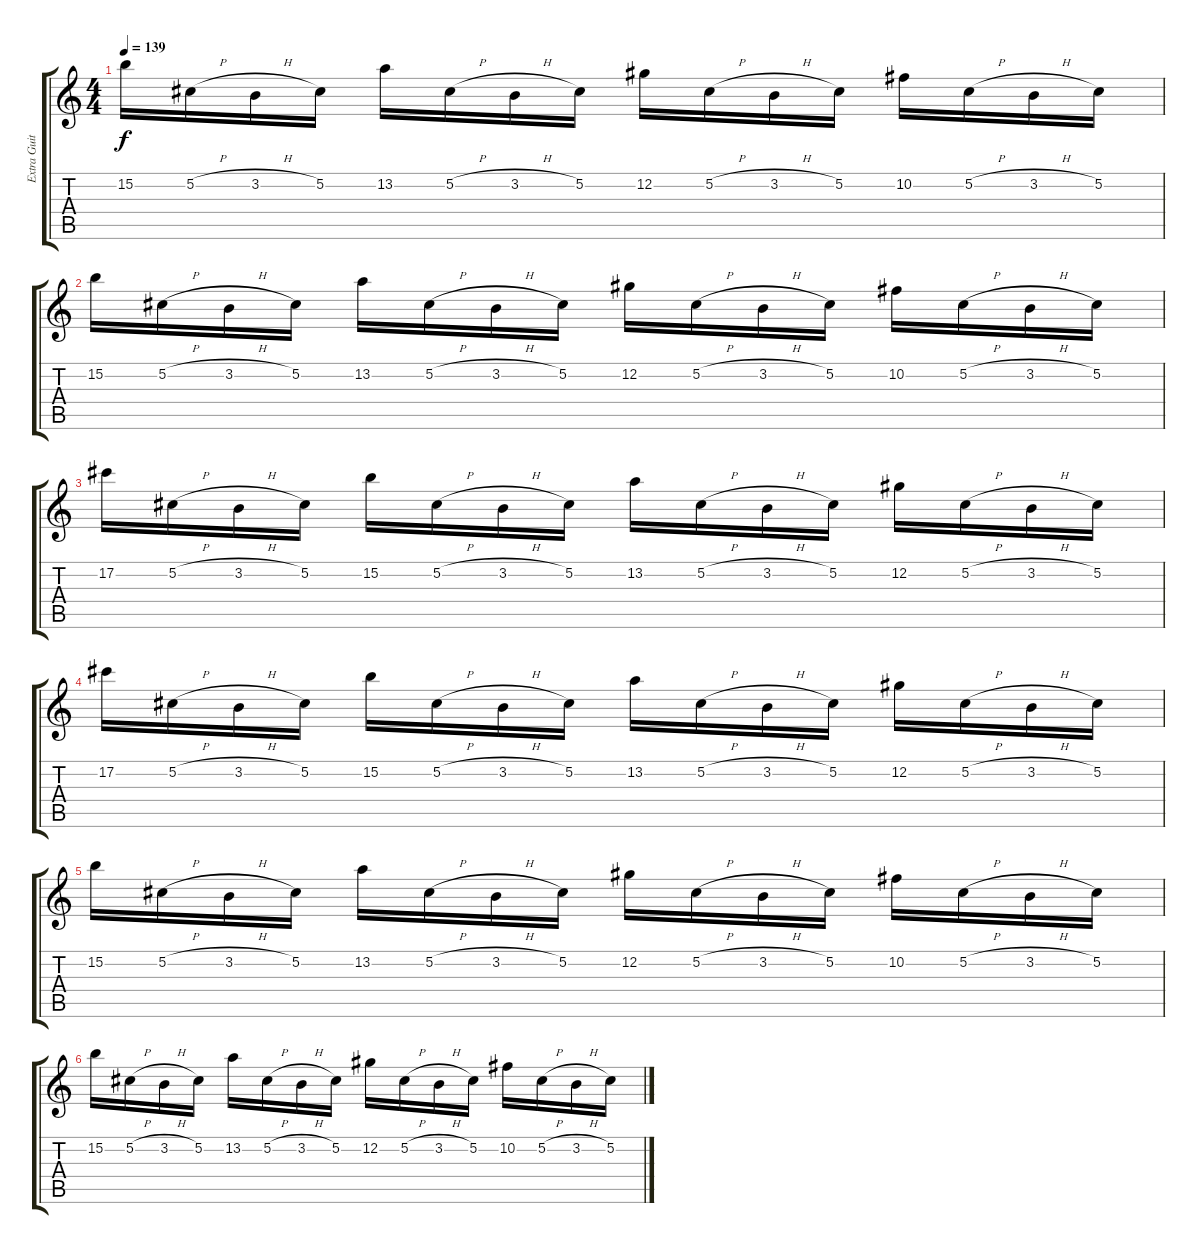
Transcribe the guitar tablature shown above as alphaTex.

\track ("Extra Guitar 1" "Extra Guit") {instrument distortionguitar}
\staff {score tabs}
\tuning (Db4 Ab3 E3 B2 Gb2 B1) {hide}
\ts (4 4)
\tempo 139
\clef g2
\ks c
15.2.16{dy f} 5.2{h}.16 3.2{h}.16 5.2.16 13.2.16 5.2{h}.16 3.2{h}.16 5.2.16 12.2.16 5.2{h}.16 3.2{h}.16 5.2.16 10.2.16 5.2{h}.16 3.2{h}.16 5.2.16 |
15.2.16 5.2{h}.16 3.2{h}.16 5.2.16 13.2.16 5.2{h}.16 3.2{h}.16 5.2.16 12.2.16 5.2{h}.16 3.2{h}.16 5.2.16 10.2.16 5.2{h}.16 3.2{h}.16 5.2.16 |
17.2.16{volume 0} 5.2{h}.16 3.2{h}.16 5.2.16 15.2.16 5.2{h}.16 3.2{h}.16 5.2.16 13.2.16 5.2{h}.16 3.2{h}.16 5.2.16 12.2.16 5.2{h}.16 3.2{h}.16 5.2.16 |
17.2.16 5.2{h}.16 3.2{h}.16 5.2.16 15.2.16 5.2{h}.16 3.2{h}.16 5.2.16 13.2.16 5.2{h}.16 3.2{h}.16 5.2.16 12.2.16 5.2{h}.16 3.2{h}.16 5.2.16 |
15.2.16 5.2{h}.16 3.2{h}.16 5.2.16 13.2.16 5.2{h}.16 3.2{h}.16 5.2.16 12.2.16 5.2{h}.16 3.2{h}.16 5.2.16 10.2.16 5.2{h}.16 3.2{h}.16 5.2.16 |
15.2.16 5.2{h}.16 3.2{h}.16 5.2.16 13.2.16 5.2{h}.16 3.2{h}.16 5.2.16 12.2.16 5.2{h}.16 3.2{h}.16 5.2.16 10.2.16 5.2{h}.16 3.2{h}.16 5.2.16
